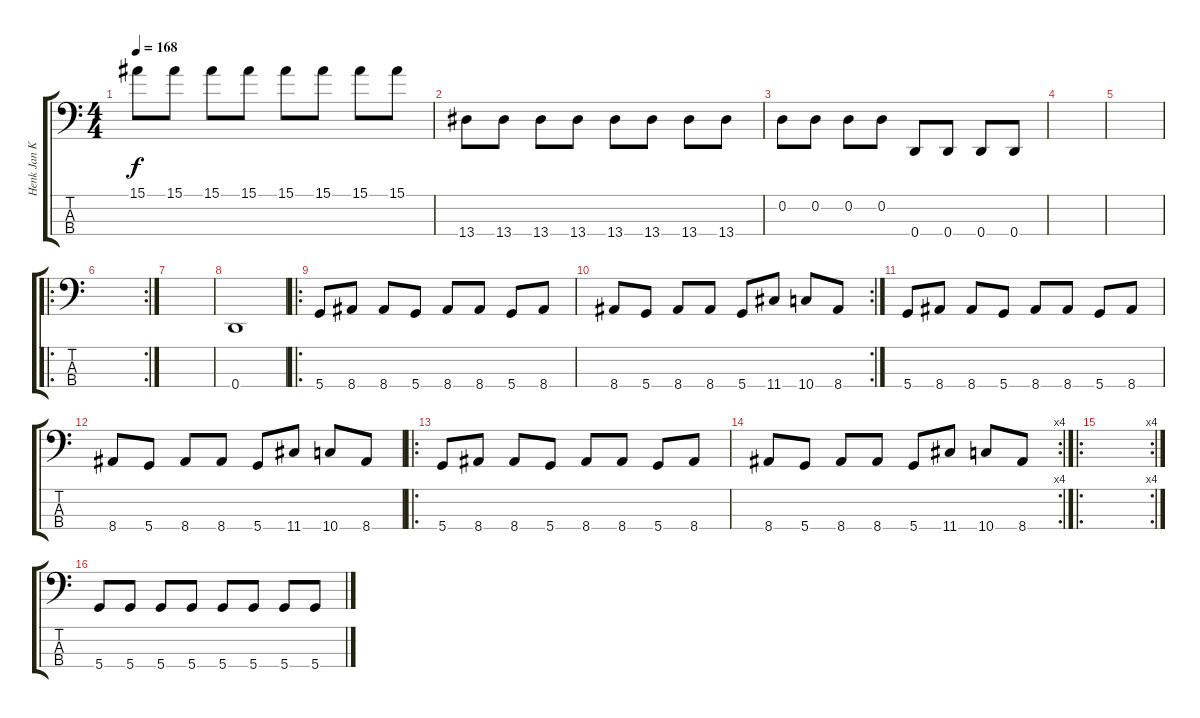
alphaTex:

\track ("Henk Jan K-Bende 2004" "Henk Jan K") {instrument electricbassfinger}
\staff {score tabs}
\tuning (G2 D2 A1 D1) {hide}
\ts (4 4)
\tempo 168
\clef f4
\ks c
15.1.8{dy f} 15.1.8 15.1.8 15.1.8 15.1.8 15.1.8 15.1.8 15.1.8 |
13.4.8 13.4.8 13.4.8 13.4.8 13.4.8 13.4.8 13.4.8 13.4.8 |
0.2.8 0.2.8 0.2.8 0.2.8 0.4.8 0.4.8 0.4.8 0.4.8 |
|
|
\ro
\rc 2
|
|
0.4.1 |
\ro
5.4.8 8.4.8 8.4.8 5.4.8 8.4.8 8.4.8 5.4.8 8.4.8 |
\rc 2
8.4.8 5.4.8 8.4.8 8.4.8 5.4.8 11.4.8 10.4.8 8.4.8 |
5.4.8 8.4.8 8.4.8 5.4.8 8.4.8 8.4.8 5.4.8 8.4.8 |
8.4.8 5.4.8 8.4.8 8.4.8 5.4.8 11.4.8 10.4.8 8.4.8 |
\ro
5.4.8 8.4.8 8.4.8 5.4.8 8.4.8 8.4.8 5.4.8 8.4.8 |
\rc 4
8.4.8 5.4.8 8.4.8 8.4.8 5.4.8 11.4.8 10.4.8 8.4.8 |
\ro
\rc 4
|
5.4.8 5.4.8 5.4.8 5.4.8 5.4.8 5.4.8 5.4.8 5.4.8
